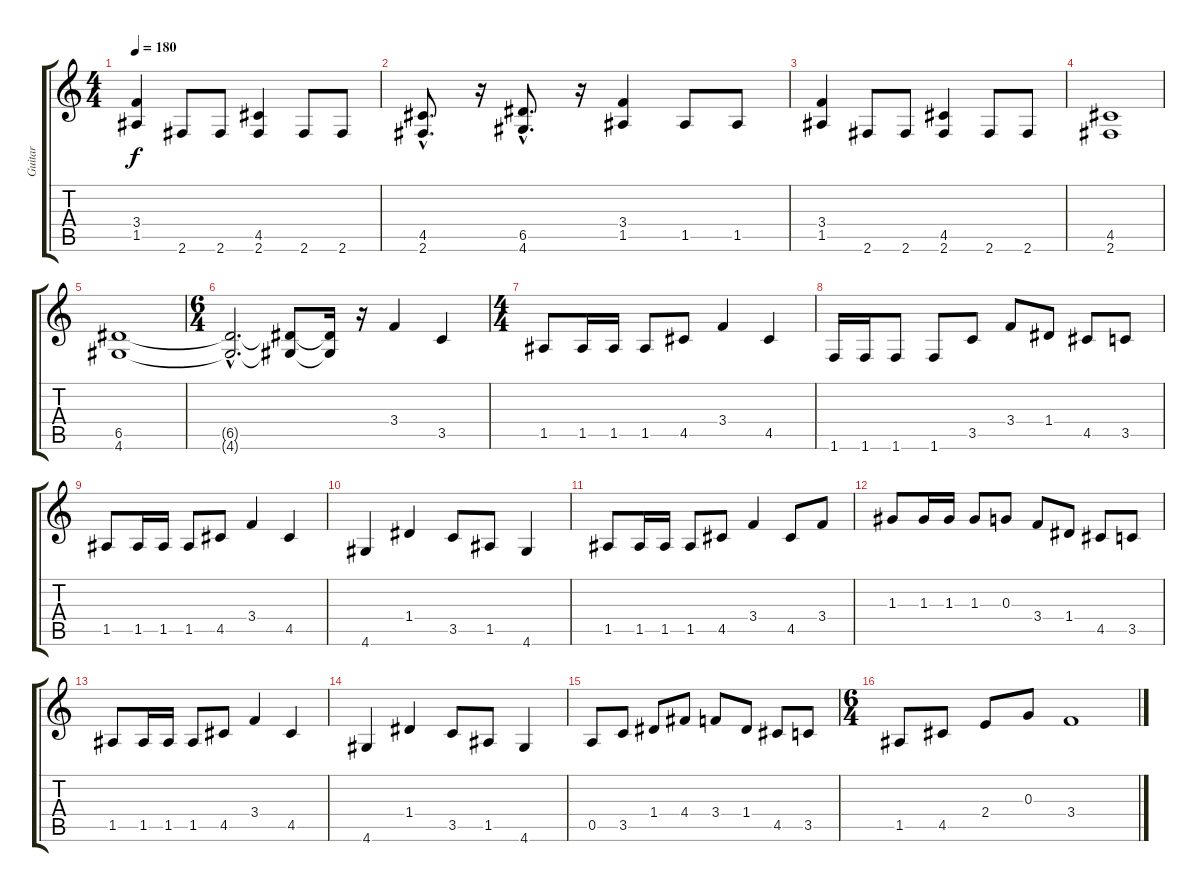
\track ("Guitar" "Guitar") {instrument distortionguitar}
\staff {score tabs}
\tuning (E4 B3 G3 D3 A2 E2) {hide}
\ts (4 4)
\tempo 180
\clef g2
\ks c
(3.4 1.5).4{dy f} 2.6.8 2.6.8 (4.5 2.6).4 2.6.8 2.6.8 |
(4.5{hac} 2.6{hac}).8{d} r.16 (6.5{hac} 4.6{hac}).8{d} r.16 (3.4 1.5).4 1.5.8 1.5.8 |
(3.4 1.5).4 2.6.8 2.6.8 (4.5 2.6).4 2.6.8 2.6.8 |
(4.5 2.6).1 |
(6.5 4.6).1 |
\ts (6 4)
(6.5{hac t} 4.6{hac t}).2{d} (6.5{t} 4.6{t}).8 (6.5{t} 4.6{t}).16 r.16 3.4.4 3.5.4 |
\ts (4 4)
1.5.8 1.5.16 1.5.16 1.5.8 4.5.8 3.4.4 4.5.4 |
1.6.16 1.6.16 1.6.8 1.6.8 3.5.8 3.4.8 1.4.8 4.5.8 3.5.8 |
1.5.8 1.5.16 1.5.16 1.5.8 4.5.8 3.4.4 4.5.4 |
4.6.4 1.4.4 3.5.8 1.5.8 4.6.4 |
1.5.8 1.5.16 1.5.16 1.5.8 4.5.8 3.4.4 4.5.8 3.4.8 |
1.3.8 1.3.16 1.3.16 1.3.8 0.3.8 3.4.8 1.4.8 4.5.8 3.5.8 |
1.5.8 1.5.16 1.5.16 1.5.8 4.5.8 3.4.4 4.5.4 |
4.6.4 1.4.4 3.5.8 1.5.8 4.6.4 |
0.5.8 3.5.8 1.4.8 4.4.8 3.4.8 1.4.8 4.5.8 3.5.8 |
\ts (6 4)
1.5.8 4.5.8 2.4.8 0.3.8 3.4.1
